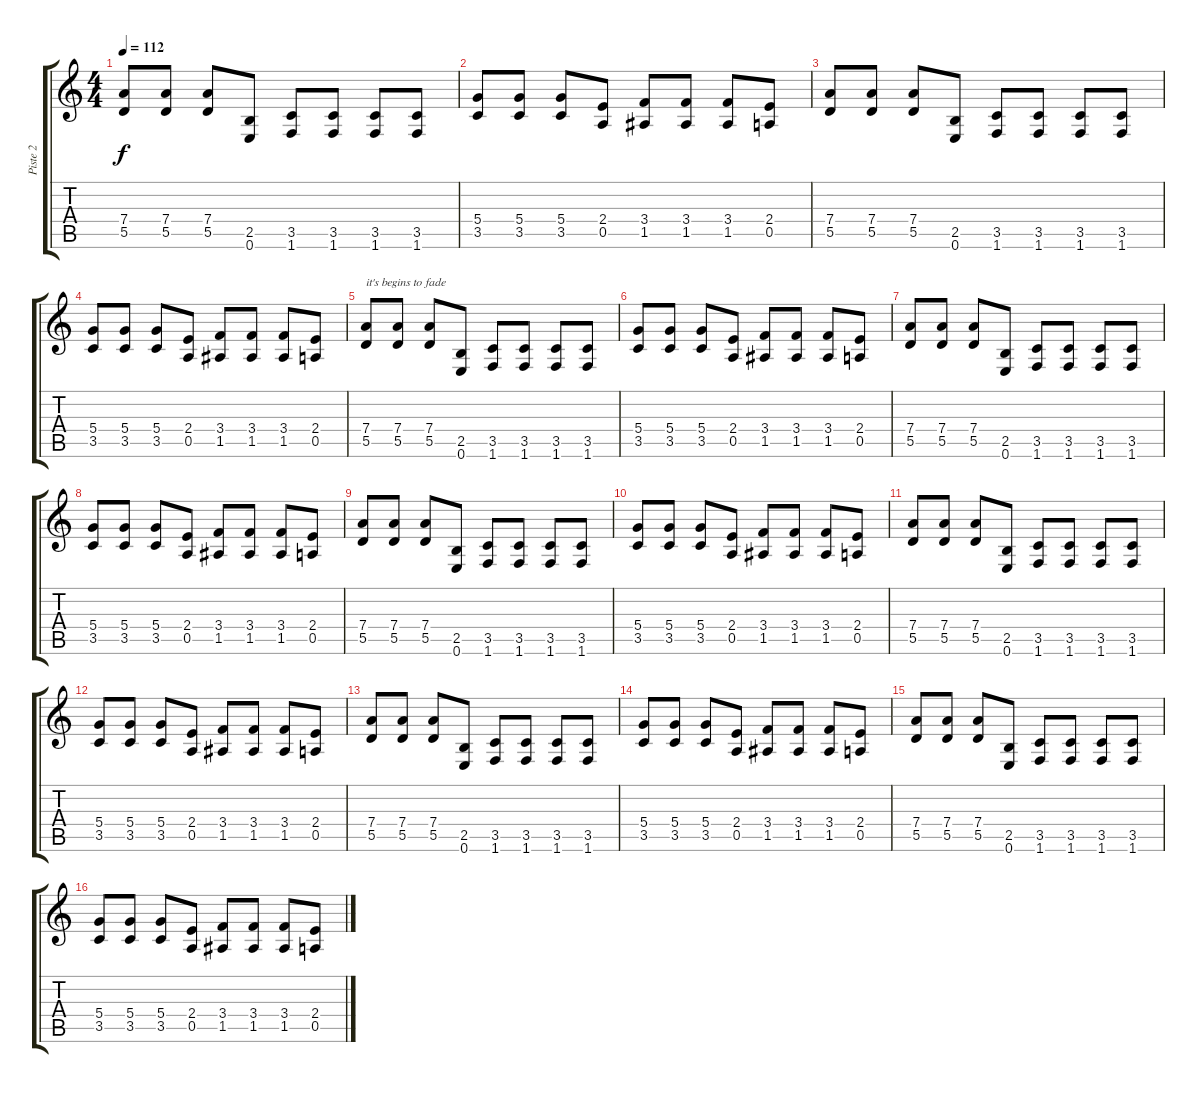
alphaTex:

\track ("Piste 2" "Piste 2") {instrument overdrivenguitar}
\staff {score tabs}
\tuning (E4 B3 G3 D3 A2 E2) {hide}
\ts (4 4)
\tempo 112
\clef g2
\ks c
(7.4 5.5).8{dy f} (7.4 5.5).8 (7.4 5.5).8 (2.5 0.6).8 (3.5 1.6).8 (3.5 1.6).8 (3.5 1.6).8 (3.5 1.6).8 |
(5.4 3.5).8 (5.4 3.5).8 (5.4 3.5).8 (2.4 0.5).8 (3.4 1.5).8 (3.4 1.5).8 (3.4 1.5).8 (2.4 0.5).8 |
(7.4 5.5).8 (7.4 5.5).8 (7.4 5.5).8 (2.5 0.6).8 (3.5 1.6).8 (3.5 1.6).8 (3.5 1.6).8 (3.5 1.6).8 |
(5.4 3.5).8 (5.4 3.5).8 (5.4 3.5).8 (2.4 0.5).8 (3.4 1.5).8 (3.4 1.5).8 (3.4 1.5).8 (2.4 0.5).8 |
(7.4 5.5).8{txt "it's begins to fade" volume 8} (7.4 5.5).8 (7.4 5.5).8 (2.5 0.6).8 (3.5 1.6).8 (3.5 1.6).8 (3.5 1.6).8 (3.5 1.6).8 |
(5.4 3.5).8 (5.4 3.5).8 (5.4 3.5).8 (2.4 0.5).8 (3.4 1.5).8 (3.4 1.5).8 (3.4 1.5).8 (2.4 0.5).8 |
(7.4 5.5).8 (7.4 5.5).8 (7.4 5.5).8 (2.5 0.6).8 (3.5 1.6).8 (3.5 1.6).8 (3.5 1.6).8 (3.5 1.6).8 |
(5.4 3.5).8 (5.4 3.5).8 (5.4 3.5).8 (2.4 0.5).8 (3.4 1.5).8 (3.4 1.5).8 (3.4 1.5).8 (2.4 0.5).8 |
(7.4 5.5).8{volume 4} (7.4 5.5).8 (7.4 5.5).8 (2.5 0.6).8 (3.5 1.6).8 (3.5 1.6).8 (3.5 1.6).8 (3.5 1.6).8 |
(5.4 3.5).8 (5.4 3.5).8 (5.4 3.5).8 (2.4 0.5).8 (3.4 1.5).8 (3.4 1.5).8 (3.4 1.5).8 (2.4 0.5).8 |
(7.4 5.5).8 (7.4 5.5).8 (7.4 5.5).8 (2.5 0.6).8 (3.5 1.6).8 (3.5 1.6).8 (3.5 1.6).8 (3.5 1.6).8 |
(5.4 3.5).8 (5.4 3.5).8 (5.4 3.5).8 (2.4 0.5).8 (3.4 1.5).8 (3.4 1.5).8 (3.4 1.5).8 (2.4 0.5).8 |
(7.4 5.5).8{volume 0} (7.4 5.5).8 (7.4 5.5).8 (2.5 0.6).8 (3.5 1.6).8 (3.5 1.6).8 (3.5 1.6).8 (3.5 1.6).8 |
(5.4 3.5).8 (5.4 3.5).8 (5.4 3.5).8 (2.4 0.5).8 (3.4 1.5).8 (3.4 1.5).8 (3.4 1.5).8 (2.4 0.5).8 |
(7.4 5.5).8 (7.4 5.5).8 (7.4 5.5).8 (2.5 0.6).8 (3.5 1.6).8 (3.5 1.6).8 (3.5 1.6).8 (3.5 1.6).8 |
(5.4 3.5).8 (5.4 3.5).8 (5.4 3.5).8 (2.4 0.5).8 (3.4 1.5).8 (3.4 1.5).8 (3.4 1.5).8 (2.4 0.5).8
